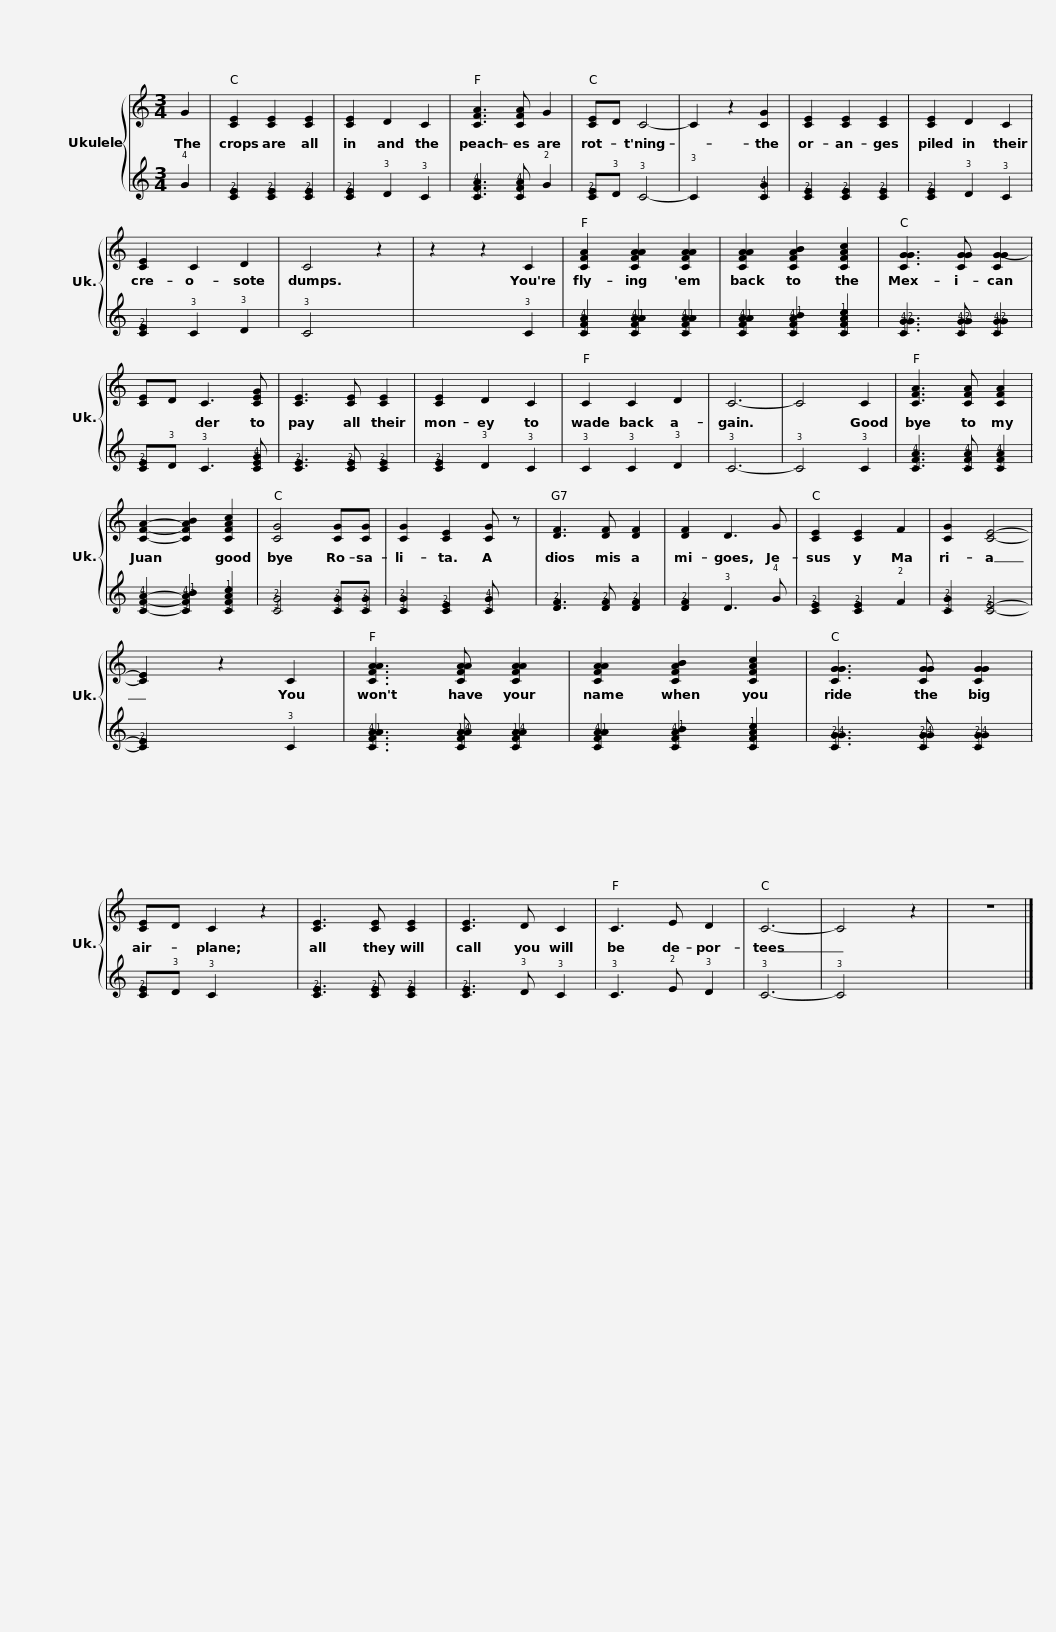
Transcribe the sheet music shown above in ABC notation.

X:1
%%score { 1 | 2 }
L:1/8
M:3/4
I:linebreak $
K:C
V:1 treble
V:2 tab stafflines=4 strings="G4,C4,E4,A4 "
V:1
 G2 | [CE]2 [CE]2 [CE]2 | [CE]2 D2 C2 | [CFA]3 [CFA] G2 | [CE]D C4- | %5
 C2 z2 [CG]2 | [CE]2 [CE]2 [CE]2 | [CE]2 D2 C2 |$ [CE]2 C2 D2 | C4 z2 | %10
 z2 z2 C2 | [CFA]2 [CFAA]2 [CFAA]2 | [CFAA]2 [CFAB]2 [CFAc]2 | [CGG]3 [CGG] [CG-G]2 | [CE]D C3 [CEG] | %15
 [CE]3 [CE] [CE]2 |$ [CE]2 D2 C2 | C2 C2 D2 | C6- | C4 C2 | %20
 [CFA]3 [CFA] [CFA]2 | [CFA]2- [CFAB]2 [CFAc]2 | [CG]4 [CG][CG] | [CG]2 [CE]2 [CG] z |$ [DF]3 [DF] [DF]2 | %25
 [DF]2 D3 G | [CE]2 [CE]2 F2 | [CG]2 [CE]4- | [CE]2 z2 C2 | [CFAA]3 [CFAA] [CFAA]2 | %30
 [CFAA]2 [CFAB]2 [CFAc]2 | [CGG]3 [CGG] [CGG]2 |$ [CE]D C2 z2 | [CE]3 [CE] [CE]2 | [CE]3 D C2 | %35
 C3 E D2 | C6- | C4 z2 | z6 |] %39
V:2
 !4!G2 | [!3!C!2!E]2 [!3!C!2!E]2 [!3!C!2!E]2 | [!3!C!2!E]2 !3!D2 !3!C2 | [!3!C!2!F!4!A]3 [!3!C!2!F!4!A] !2!G2 | [!3!C!2!E]!3!D !3!C4- | %5
 !3!C2 x2 [!3!C!4!G]2 | [!3!C!2!E]2 [!3!C!2!E]2 [!3!C!2!E]2 | [!3!C!2!E]2 !3!D2 !3!C2 |$ [!3!C!2!E]2 !3!C2 !3!D2 | !3!C4 x2 | %10
 x2 x2 !3!C2 | [!3!C!2!F!4!A]2 [!3!C!2!F!4!A!1!A]2 [!3!C!2!F!4!A!1!A]2 | [!3!C!2!F!4!A!1!A]2 [!3!C!2!F!4!A!1!B]2 [!3!C!2!F!4!A!1!c]2 | [!3!C!4!G!2!G]3 [!3!C!4!G!2!G] [!3!C!4!G!2!G]2 | [!3!C!2!E]!3!D !3!C3 [!3!C!2!E!4!G] | %15
 [!3!C!2!E]3 [!3!C!2!E] [!3!C!2!E]2 |$ [!3!C!2!E]2 !3!D2 !3!C2 | !3!C2 !3!C2 !3!D2 | !3!C6- | !3!C4 !3!C2 | %20
 [!3!C!2!F!4!A]3 [!3!C!2!F!4!A] [!3!C!2!F!4!A]2 | [!3!C!2!F!4!A]2- [!3!C!2!F!4!A!1!B]2 [!3!C!2!F!4!A!1!c]2 | [!3!C!2!G]4 [!3!C!2!G][!3!C!2!G] | [!3!C!2!G]2 [!3!C!2!E]2 [!3!C!4!G] x |$ [!3!D!2!F]3 [!3!D!2!F] [!3!D!2!F]2 | %25
 [!3!D!2!F]2 !3!D3 !4!G | [!3!C!2!E]2 [!3!C!2!E]2 !2!F2 | [!3!C!2!G]2 [!3!C!2!E]4- | [!3!C!2!E]2 x2 !3!C2 | [!3!C!2!F!4!A!1!A]3 [!3!C!2!F!1!A!4!A] [!3!C!2!F!1!A!4!A]2 | %30
 [!3!C!2!F!4!A!1!A]2 [!3!C!2!F!4!A!1!B]2 [!3!C!2!F!4!A!1!c]2 | [!3!C!2!G!4!G]3 [!3!C!2!G!4!G] [!3!C!2!G!4!G]2 |$ [!3!C!2!E]!3!D !3!C2 x2 | [!3!C!2!E]3 [!3!C!2!E] [!3!C!2!E]2 | [!3!C!2!E]3 !3!D !3!C2 | %35
 !3!C3 !2!E !3!D2 | !3!C6- | !3!C4 x2 | x6 |] %39
